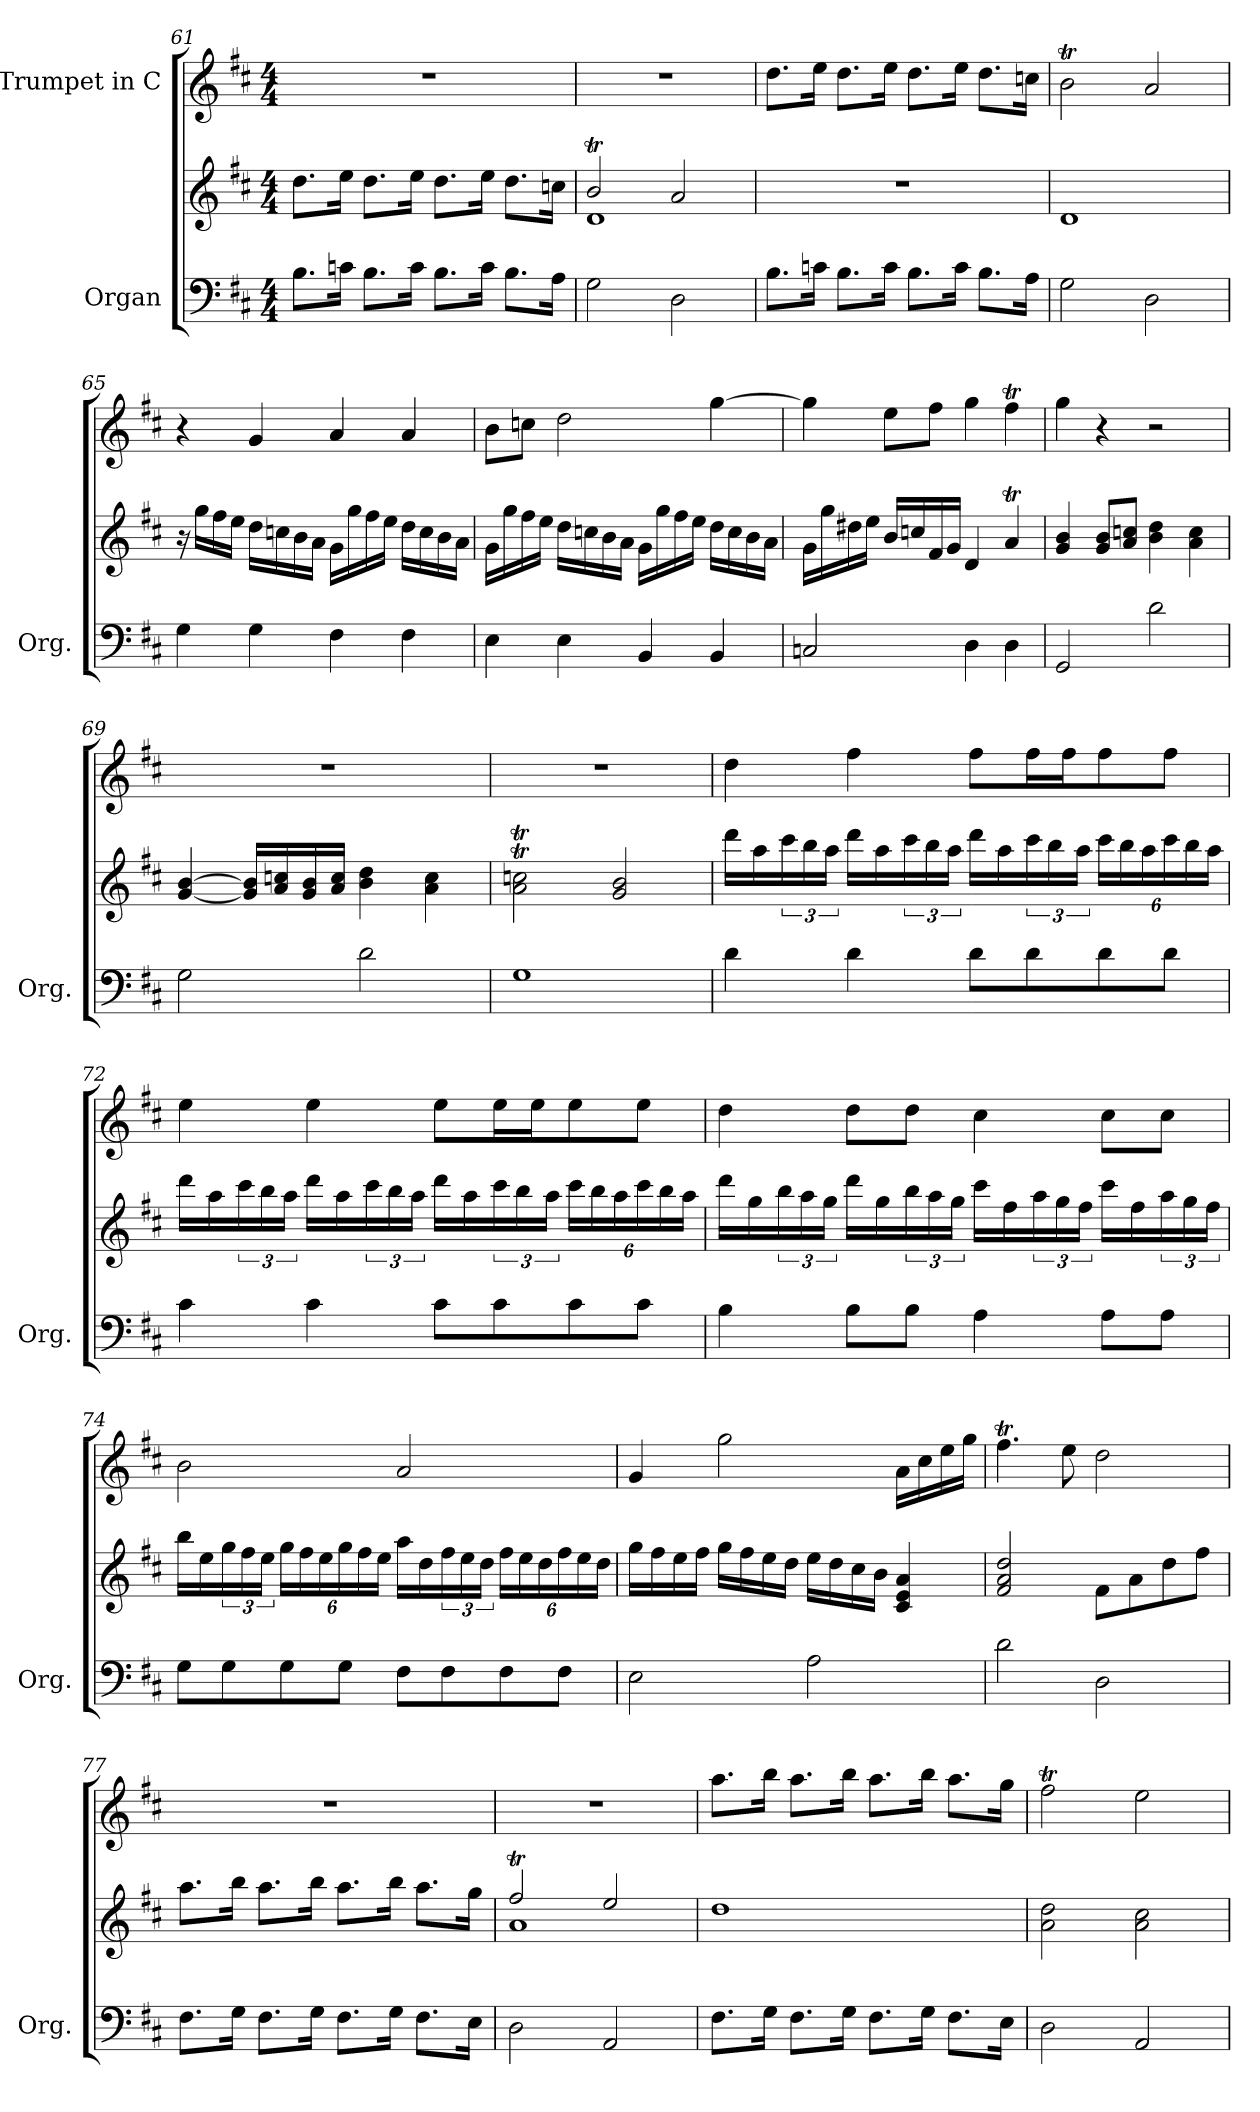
**kern	**kern	**kern
*part2	*part2	*part1
*staff3	*staff2	*staff1
*I"Organ	*	*I"Trumpet in C
*I'Org.	*	*
*clefF4	*clefG2	*clefG2
*k[f#c#]	*k[f#c#]	*k[f#c#]
*D:	*D:	*D:
*M4/4	*M4/4	*M4/4
=61	=61	=61
8.B\L	8.dd\L	1r
16cn\Jk	16ee\Jk	.
8.B\L	8.dd\L	.
16c\Jk	16ee\Jk	.
8.B\L	8.dd\L	.
16c\Jk	16ee\Jk	.
8.B\L	8.dd\L	.
16A\Jk	16ccn\Jk	.
=62	=62	=62
*	*^	*
2G\	2bT/	1d	1r
2D\	2a/	.	.
*	*v	*v	*
!!LO:PB:g=z
=63	=63	=63
8.B\L	1r	8.dd\L
16cn\Jk	.	16ee\Jk
8.B\L	.	8.dd\L
16c\Jk	.	16ee\Jk
8.B\L	.	8.dd\L
16c\Jk	.	16ee\Jk
8.B\L	.	8.dd\L
16A\Jk	.	16ccn\Jk
=64	=64	=64
2G\	1d	2bT\
2D\	.	2a/
=65	=65	=65
4G\	16r	4r
.	16gg\LL	.
.	16ff#\	.
.	16ee\JJ	.
4G\	16dd\LL	4g/
.	16ccn\	.
.	16b\	.
.	16a\JJ	.
4F#\	16g\LL	4a/
.	16gg\	.
.	16ff#\	.
.	16ee\JJ	.
4F#\	16dd\LL	4a/
.	16cc\	.
.	16b\	.
.	16a\JJ	.
=66	=66	=66
4E\	16g\LL	8b\L
.	16gg\	.
.	16ff#\	8ccn\J
.	16ee\JJ	.
4E\	16dd\LL	2dd\
.	16ccn\	.
.	16b\	.
.	16a\JJ	.
4BB/	16g\LL	.
.	16gg\	.
.	16ff#\	.
.	16ee\JJ	.
4BB/	16dd\LL	[4gg\
.	16cc\	.
.	16b\	.
.	16a\JJ	.
!!LO:LB:g=z
=67	=67	=67
2Cn/	16g\LL	4gg\]
.	16gg\	.
.	16dd#X\	.
.	16ee\JJ	.
.	16b/LL	8ee\L
.	16ccn/	.
.	16f#/	8ff#\J
.	16g/JJ	.
4D\	4d/	4gg\
4D\	4aT/	4ff#t\
=68	=68	=68
2GG/	4g/ 4b/	4gg\
.	8g/ 8b/L	4r
.	8a/ 8ccn/J	.
2d\	4b\ 4dd\	2r
.	4a\ 4cc\	.
=69	=69	=69
2G\	[4g/ [4b/	1r
.	16g/] 16b/]LL	.
.	16a/ 16ccn/	.
.	16g/ 16b/	.
.	16a/ 16cc/JJ	.
2d\	4b\ 4dd\	.
.	4a\ 4cc\	.
=70	=70	=70
1G	2a\T 2ccn\T	1r
.	2g/ 2b/	.
!!LO:LB:g=z
=71	=71	=71
4d\	16ddd\LL	4dd\
.	16aa\	.
.	24ccc#\	.
.	24bb\	.
.	24aa\JJ	.
4d\	16ddd\LL	4ff#\
.	16aa\	.
.	24ccc#\	.
.	24bb\	.
.	24aa\JJ	.
8d\L	16ddd\LL	8ff#\L
.	16aa\	.
8d\	24ccc#\	16ff#\L
.	24bb\	.
.	.	16ff#\J
.	24aa\JJ	.
8d\	24ccc#\LL	8ff#\
.	24bb\	.
.	24aa\	.
8d\J	24ccc#\	8ff#\J
.	24bb\	.
.	24aa\JJ	.
=72	=72	=72
4c#\	16ddd\LL	4ee\
.	16aa\	.
.	24ccc#\	.
.	24bb\	.
.	24aa\JJ	.
4c#\	16ddd\LL	4ee\
.	16aa\	.
.	24ccc#\	.
.	24bb\	.
.	24aa\JJ	.
8c#\L	16ddd\LL	8ee\L
.	16aa\	.
8c#\	24ccc#\	16ee\L
.	24bb\	.
.	.	16ee\J
.	24aa\JJ	.
8c#\	24ccc#\LL	8ee\
.	24bb\	.
.	24aa\	.
8c#\J	24ccc#\	8ee\J
.	24bb\	.
.	24aa\JJ	.
!!LO:LB:g=z
=73	=73	=73
4B\	16ddd\LL	4dd\
.	16gg\	.
.	24bb\	.
.	24aa\	.
.	24gg\JJ	.
8B\L	16ddd\LL	8dd\L
.	16gg\	.
8B\J	24bb\	8dd\J
.	24aa\	.
.	24gg\JJ	.
4A\	16ccc#\LL	4cc#\
.	16ff#\	.
.	24aa\	.
.	24gg\	.
.	24ff#\JJ	.
8A\L	16ccc#\LL	8cc#\L
.	16ff#\	.
8A\J	24aa\	8cc#\J
.	24gg\	.
.	24ff#\JJ	.
=74	=74	=74
8G\L	16bb\LL	2b\
.	16ee\	.
8G\	24gg\	.
.	24ff#\	.
.	24ee\JJ	.
8G\	24gg\LL	.
.	24ff#\	.
.	24ee\	.
8G\J	24gg\	.
.	24ff#\	.
.	24ee\JJ	.
8F#\L	16aa\LL	2a/
.	16dd\	.
8F#\	24ff#\	.
.	24ee\	.
.	24dd\JJ	.
8F#\	24ff#\LL	.
.	24ee\	.
.	24dd\	.
8F#\J	24ff#\	.
.	24ee\	.
.	24dd\JJ	.
!!LO:PB:g=z
=75	=75	=75
2E\	16gg\LL	4g/
.	16ff#\	.
.	16ee\	.
.	16ff#\JJ	.
.	16gg\LL	2gg\
.	16ff#\	.
.	16ee\	.
.	16dd\JJ	.
2A\	16ee\LL	.
.	16dd\	.
.	16cc#\	.
.	16b\JJ	.
.	4c#/ 4e/ 4a/	16a\LL
.	.	16cc#\
.	.	16ee\
.	.	16gg\JJ
=76	=76	=76
2d\	2f#/ 2a/ 2dd/	4.ff#t\
.	.	8ee\
2D\	8f#\L	2dd\
.	8a\	.
.	8dd\	.
.	8ff#\J	.
=77	=77	=77
8.F#\L	8.aa\L	1r
16G\Jk	16bb\Jk	.
8.F#\L	8.aa\L	.
16G\Jk	16bb\Jk	.
8.F#\L	8.aa\L	.
16G\Jk	16bb\Jk	.
8.F#\L	8.aa\L	.
16E\Jk	16gg\Jk	.
=78	=78	=78
*	*^	*
2D\	2ff#t/	1a	1r
2AA/	2ee/	.	.
*	*v	*v	*
!!LO:LB:g=z
=79	=79	=79
8.F#\L	1dd	8.aa\L
16G\Jk	.	16bb\Jk
8.F#\L	.	8.aa\L
16G\Jk	.	16bb\Jk
8.F#\L	.	8.aa\L
16G\Jk	.	16bb\Jk
8.F#\L	.	8.aa\L
16E\Jk	.	16gg\Jk
=80	=80	=80
2D\	2a\ 2dd\	2ff#t\
2AA/	2a\ 2cc#\	2ee\
=	=	=
*-	*-	*-
